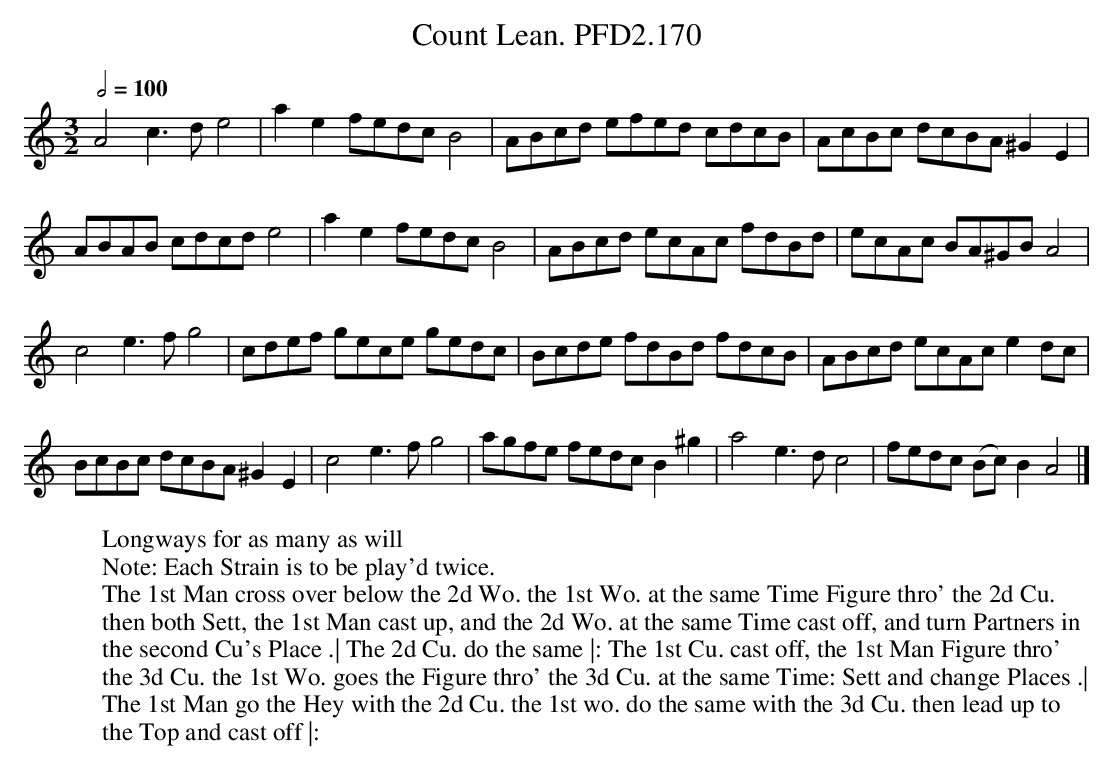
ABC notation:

X:1
T:Count Lean. PFD2.170
M:3/2
L:1/4
W:Longways for as many as will
W:Note: Each Strain is to be play'd twice.
W:The 1st Man cross over below the 2d Wo. the 1st Wo. at the same Time Figure thro' the 2d Cu.
W:then both Sett, the 1st Man cast up, and the 2d Wo. at the same Time cast off, and turn Partners in
W:the second Cu's Place .| The 2d Cu. do the same |: The 1st Cu. cast off, the 1st Man Figure thro'
W:the 3d Cu. the 1st Wo. goes the Figure thro' the 3d Cu. at the same Time: Sett and change Places .|
W:The 1st Man go the Hey with the 2d Cu. the 1st wo. do the same with the 3d Cu. then lead up to
W:the Top and cast off |:
Q:2/4=100
K:Am
A2 c>d e2 | ae f/e/d/c/ B2 | A/B/c/d/ e/f/e/d/ c/d/c/B/ | A/c/B/c/ d/c/B/A/ ^GE |
A/B/A/B/ c/d/c/d/ e2 | ae f/e/d/c/ B2 | A/B/c/d/ e/c/A/c/ f/d/B/d/ | e/c/A/c/ B/A/^G/B/ A2 |
c2 e>f g2 | c/d/e/f/ g/e/c/e/ g/e/d/c/ | B/c/d/e/ f/d/B/d/ f/d/c/B/ | A/B/c/d/ e/c/A/c/ e d/c/ |
B/c/B/c/ d/c/B/A/ ^GE | c2 e>f g2 | a/g/f/e/ f/e/d/c/ B^g | a2 e>d c2 | f/e/d/c/ (B/c/)B A2 |]
